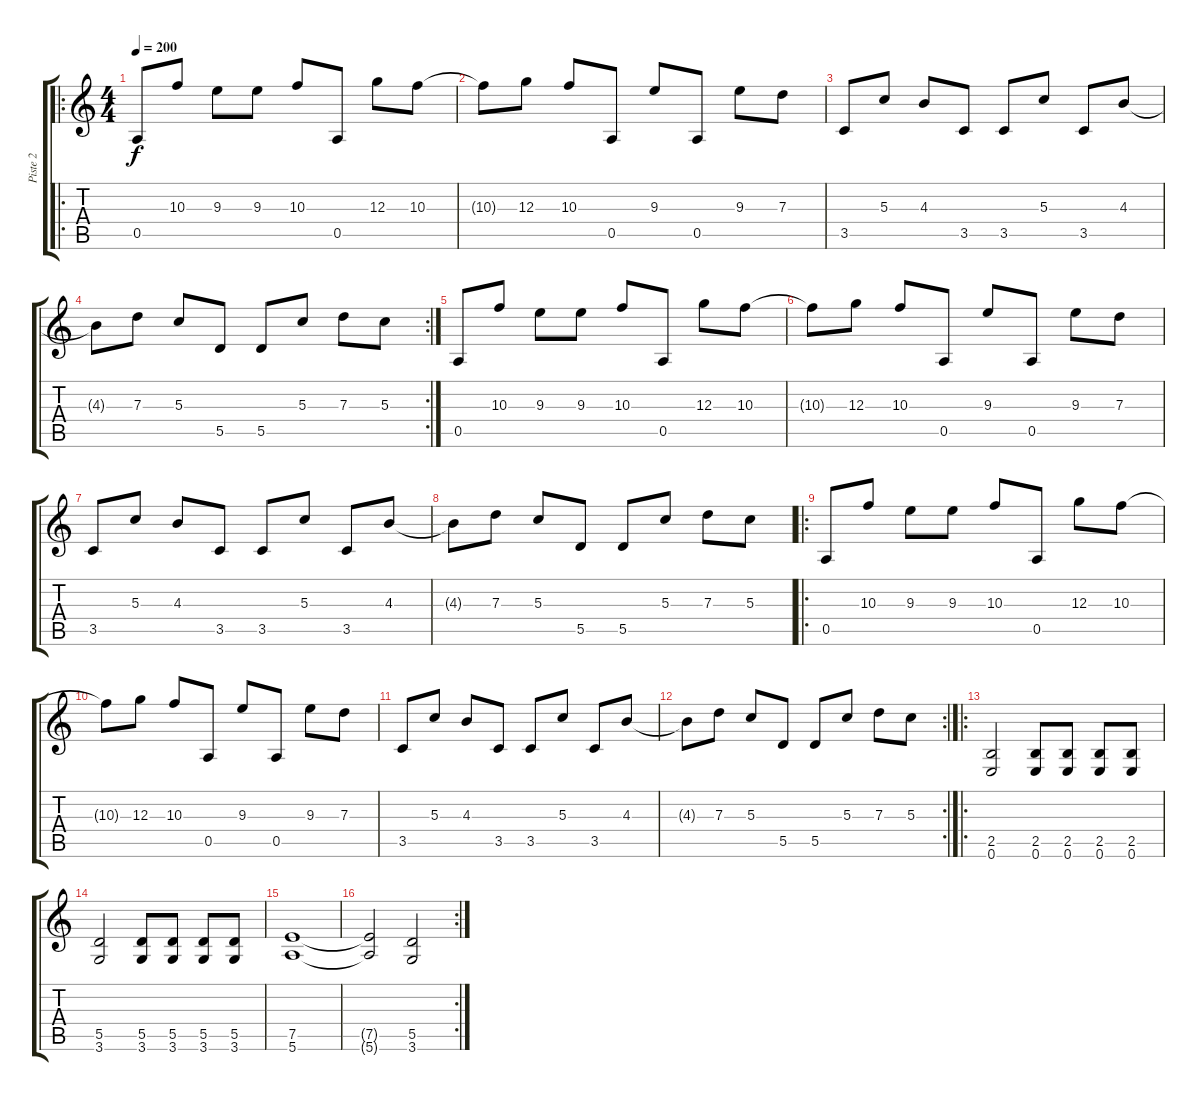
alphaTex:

\track ("Piste 2" "Piste 2") {instrument distortionguitar}
\staff {score tabs}
\tuning (E4 B3 G3 D3 A2 E2) {hide}
\ro
\ts (4 4)
\tempo 200
\clef g2
\ks c
0.5.8{dy f instrument distortionguitar} 10.3.8 9.3.8 9.3.8 10.3.8 0.5.8 12.3.8 10.3.8 |
10.3{t}.8 12.3.8 10.3.8 0.5.8 9.3.8 0.5.8 9.3.8 7.3.8 |
3.5.8 5.3.8 4.3.8 3.5.8 3.5.8 5.3.8 3.5.8 4.3.8 |
\rc 2
4.3{t}.8 7.3.8 5.3.8 5.5.8 5.5.8 5.3.8 7.3.8 5.3.8 |
0.5.8 10.3.8 9.3.8 9.3.8 10.3.8 0.5.8 12.3.8 10.3.8 |
10.3{t}.8 12.3.8 10.3.8 0.5.8 9.3.8 0.5.8 9.3.8 7.3.8 |
3.5.8 5.3.8 4.3.8 3.5.8 3.5.8 5.3.8 3.5.8 4.3.8 |
4.3{t}.8 7.3.8 5.3.8 5.5.8 5.5.8 5.3.8 7.3.8 5.3.8 |
\ro
0.5.8 10.3.8 9.3.8 9.3.8 10.3.8 0.5.8 12.3.8 10.3.8 |
10.3{t}.8 12.3.8 10.3.8 0.5.8 9.3.8 0.5.8 9.3.8 7.3.8 |
3.5.8 5.3.8 4.3.8 3.5.8 3.5.8 5.3.8 3.5.8 4.3.8 |
\rc 2
4.3{t}.8 7.3.8 5.3.8 5.5.8 5.5.8 5.3.8 7.3.8 5.3.8 |
\ro
(2.5 0.6).2 (2.5 0.6).8 (2.5 0.6).8 (2.5 0.6).8 (2.5 0.6).8 |
(5.5 3.6).2 (5.5 3.6).8 (5.5 3.6).8 (5.5 3.6).8 (5.5 3.6).8 |
(7.5 5.6).1 |
\rc 2
(7.5{t} 5.6{t}).2 (5.5 3.6).2
